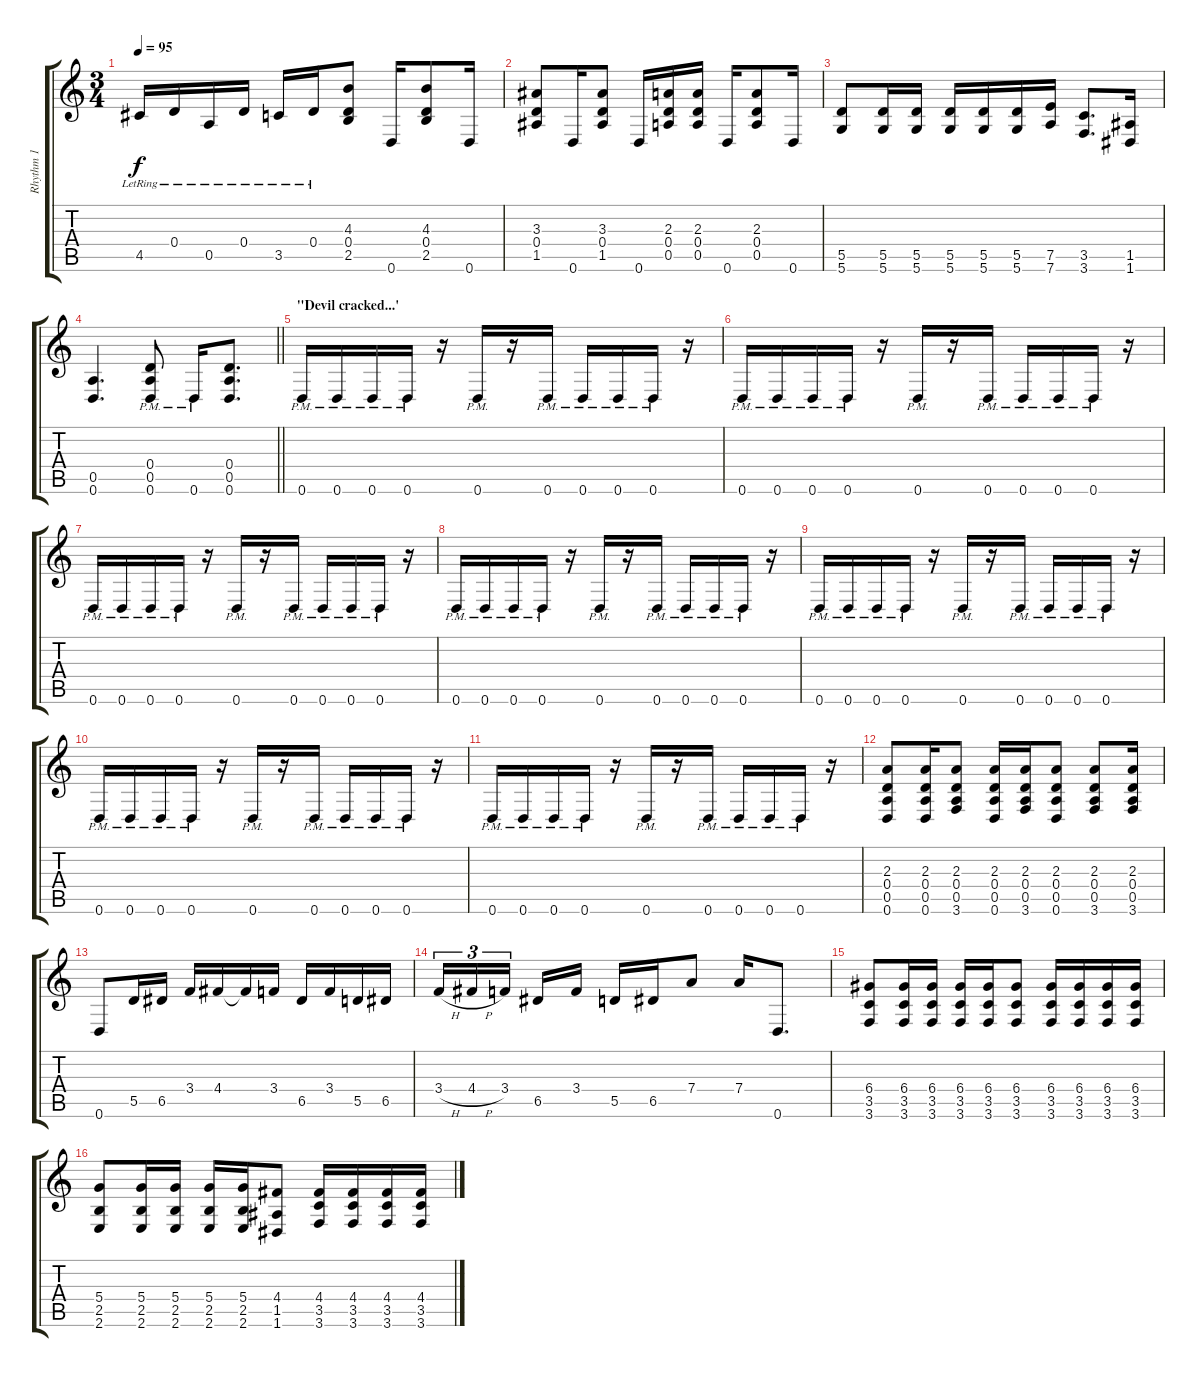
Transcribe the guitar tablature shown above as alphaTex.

\track ("Rhythm 1" "Rhythm 1") {instrument distortionguitar}
\staff {score tabs}
\tuning (E4 B3 G3 D3 A2 D2) {hide}
\ts (3 4)
\tempo 95
\clef g2
\ks c
4.5{lr}.16{dy f} 0.4{lr}.16 0.5{lr}.16 0.4{lr}.16 3.5{lr}.16 0.4{lr}.16 (4.3 0.4 2.5).8 0.6.16 (4.3 0.4 2.5).8 0.6.16 |
(3.3 0.4 1.5).8 0.6.16 (3.3 0.4 1.5).8 0.6.16 (2.3 0.4 0.5).16 (2.3 0.4 0.5).16 0.6.16 (2.3 0.4 0.5).8 0.6.16 |
(5.5 5.6).8 (5.5 5.6).16 (5.5 5.6).16 (5.5 5.6).16 (5.5 5.6).16 (5.5 5.6).16 (7.5 7.6).16 (3.5 3.6).8{d} (1.5 1.6).16 |
\barLineRight lightlight
(0.5 0.6).4{d} (0.4{pm} 0.5{pm} 0.6{pm}).8 0.6{pm}.16 (0.4 0.5 0.6).8{d} |
\section ("" "\"Devil cracked...'")
0.6{pm}.16 0.6{pm}.16 0.6{pm}.16 0.6{pm}.16 r.16 0.6{pm}.16 r.16 0.6{pm}.16 0.6{pm}.16 0.6{pm}.16 0.6{pm}.16 r.16 |
0.6{pm}.16 0.6{pm}.16 0.6{pm}.16 0.6{pm}.16 r.16 0.6{pm}.16 r.16 0.6{pm}.16 0.6{pm}.16 0.6{pm}.16 0.6{pm}.16 r.16 |
0.6{pm}.16 0.6{pm}.16 0.6{pm}.16 0.6{pm}.16 r.16 0.6{pm}.16 r.16 0.6{pm}.16 0.6{pm}.16 0.6{pm}.16 0.6{pm}.16 r.16 |
0.6{pm}.16 0.6{pm}.16 0.6{pm}.16 0.6{pm}.16 r.16 0.6{pm}.16 r.16 0.6{pm}.16 0.6{pm}.16 0.6{pm}.16 0.6{pm}.16 r.16 |
0.6{pm}.16 0.6{pm}.16 0.6{pm}.16 0.6{pm}.16 r.16 0.6{pm}.16 r.16 0.6{pm}.16 0.6{pm}.16 0.6{pm}.16 0.6{pm}.16 r.16 |
0.6{pm}.16 0.6{pm}.16 0.6{pm}.16 0.6{pm}.16 r.16 0.6{pm}.16 r.16 0.6{pm}.16 0.6{pm}.16 0.6{pm}.16 0.6{pm}.16 r.16 |
0.6{pm}.16 0.6{pm}.16 0.6{pm}.16 0.6{pm}.16 r.16 0.6{pm}.16 r.16 0.6{pm}.16 0.6{pm}.16 0.6{pm}.16 0.6{pm}.16 r.16 |
(2.3 0.4 0.5 0.6).8 (2.3 0.4 0.5 0.6).16 (2.3 0.4 0.5 3.6).8 (2.3 0.4 0.5 0.6).16 (2.3 0.4 0.5 3.6).16 (2.3 0.4 0.5 0.6).8 (2.3 0.4 0.5 3.6).8 (2.3 0.4 0.5 3.6).16 |
0.6.8 5.5.16 6.5.16 3.4.16 4.4.16 4.4{t}.16 3.4.16 6.5.16 3.4.16 5.5.16 6.5.16 |
3.4{h}.16{tu (3 2)} 4.4{h}.16{tu (3 2)} 3.4.16{tu (3 2) beam splitsecondary} 6.5.16 3.4.16 5.5.16 6.5.16 7.4.8 7.4.16 0.6.8{d} |
(6.4 3.5 3.6).8 (6.4 3.5 3.6).16 (6.4 3.5 3.6).16 (6.4 3.5 3.6).16 (6.4 3.5 3.6).16 (6.4 3.5 3.6).8 (6.4 3.5 3.6).16 (6.4 3.5 3.6).16 (6.4 3.5 3.6).16 (6.4 3.5 3.6).16 |
(5.4 2.5 2.6).8 (5.4 2.5 2.6).16 (5.4 2.5 2.6).16 (5.4 2.5 2.6).16 (5.4 2.5 2.6).16 (4.4 1.5 1.6).8 (4.4 3.5 3.6).16 (4.4 3.5 3.6).16 (4.4 3.5 3.6).16 (4.4 3.5 3.6).16
